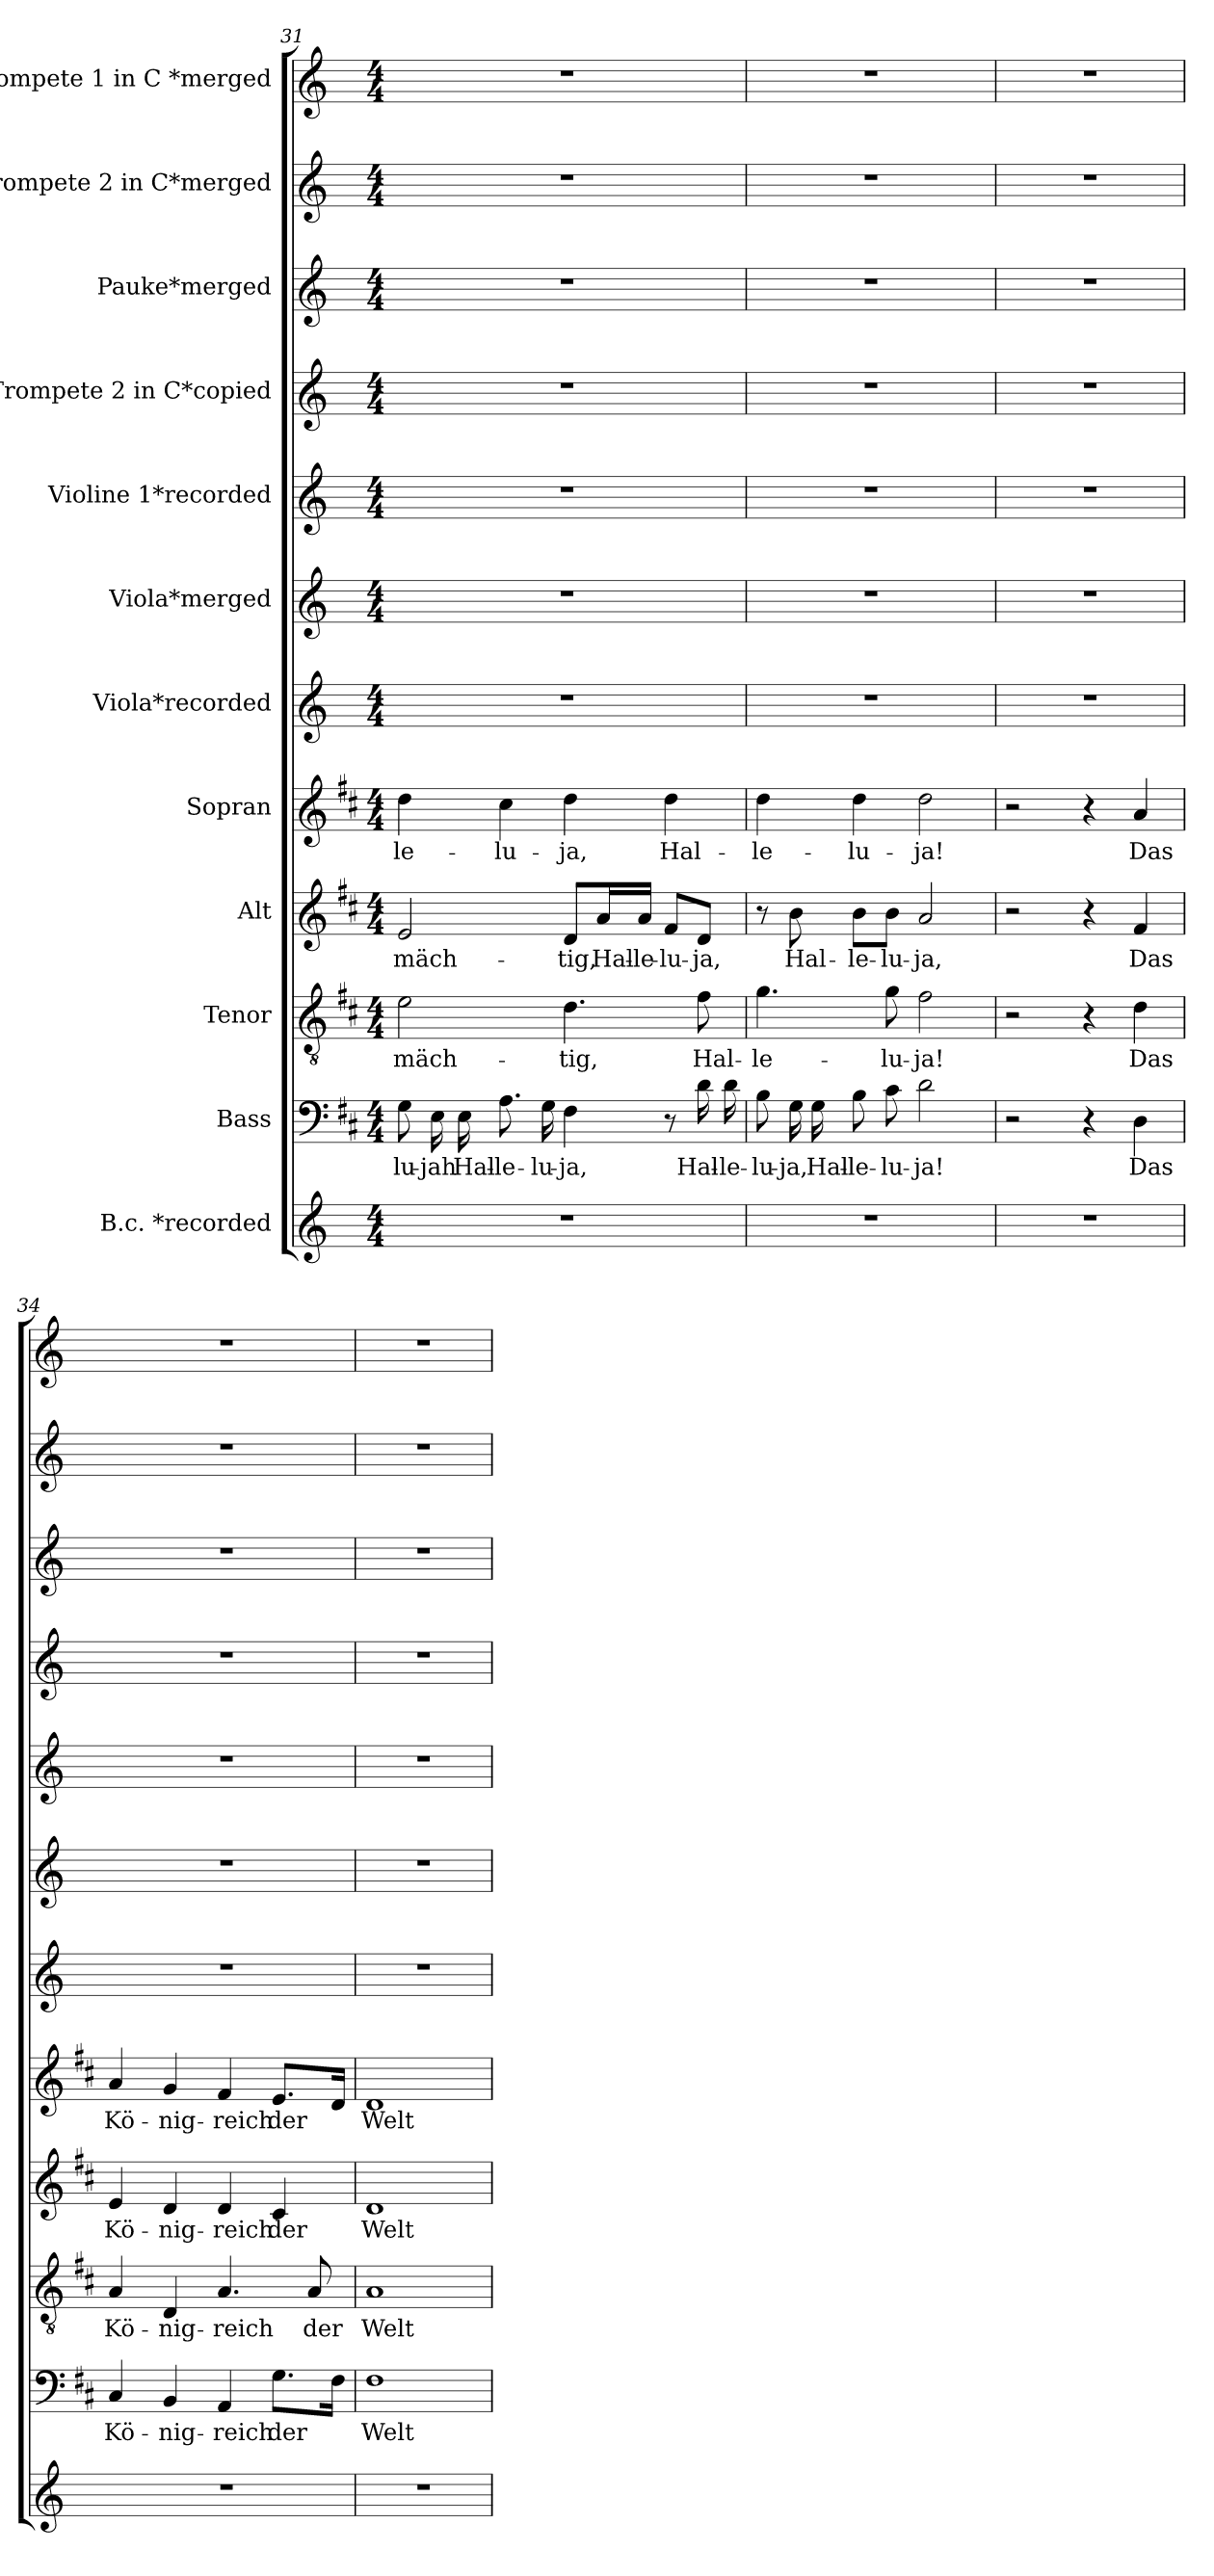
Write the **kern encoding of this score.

**kern	**kern	**text	**kern	**text	**kern	**text	**kern	**text	**kern	**kern	**kern	**kern	**kern	**kern	**kern
*part12	*part11	*part11	*part10	*part10	*part9	*part9	*part8	*part8	*part7	*part6	*part5	*part4	*part3	*part2	*part1
*staff12	*staff11	*staff11	*staff10	*staff10	*staff9	*staff9	*staff8	*staff8	*staff7	*staff6	*staff5	*staff4	*staff3	*staff2	*staff1
*I"B.c. *recorded	*I"Bass	*	*I"Tenor	*	*I"Alt	*	*I"Sopran	*	*I"Viola*recorded	*I"Viola*merged	*I"Violine 1*recorded	*I"Trompete 2 in C*copied	*I"Pauke*merged	*I"Trompete 2 in C*merged	*I"Trompete 1 in C *merged
!!LO:PB:g=z
*clefG2	*clefF4	*	*clefGv2	*	*clefG2	*	*clefG2	*	*clefG2	*clefG2	*clefG2	*clefG2	*clefG2	*clefG2	*clefG2
*k[]	*k[f#c#]	*	*k[f#c#]	*	*k[f#c#]	*	*k[f#c#]	*	*k[]	*k[]	*k[]	*k[]	*k[]	*k[]	*k[]
*C:	*D:	*	*D:	*	*D:	*	*D:	*	*C:	*C:	*C:	*C:	*C:	*C:	*C:
*M4/4	*M4/4	*	*M4/4	*	*M4/4	*	*M4/4	*	*M4/4	*M4/4	*M4/4	*M4/4	*M4/4	*M4/4	*M4/4
=31	=31	=31	=31	=31	=31	=31	=31	=31	=31	=31	=31	=31	=31	=31	=31
!	!	!LO:LY:b	!	!LO:LY:b	!	!LO:LY:b	!	!LO:LY:b	!	!	!	!	!	!	!
1r	8G\	-lu-	2e\	-mäch-	2e/	-mäch-	4dd\	-le-	1r	1r	1r	1r	1r	1r	1r
!	!	!LO:LY:b	!	!	!	!	!	!	!	!	!	!	!	!	!
.	16E\	-jah	.	.	.	.	.	.	.	.	.	.	.	.	.
!	!	!LO:LY:b	!	!	!	!	!	!	!	!	!	!	!	!	!
.	16E\	Hal-	.	.	.	.	.	.	.	.	.	.	.	.	.
!	!	!LO:LY:b	!	!	!	!	!	!LO:LY:b	!	!	!	!	!	!	!
.	8.A\	-le-	.	.	.	.	4cc#\	-lu-	.	.	.	.	.	.	.
!	!	!LO:LY:b	!	!	!	!	!	!	!	!	!	!	!	!	!
.	16G\	-lu-	.	.	.	.	.	.	.	.	.	.	.	.	.
!	!	!LO:LY:b	!	!LO:LY:b	!	!LO:LY:b	!	!LO:LY:b	!	!	!	!	!	!	!
.	4F#\	-ja,	4.d\	-tig,	8d/L	-tig,	4dd\	-ja,	.	.	.	.	.	.	.
!	!	!	!	!	!	!LO:LY:b	!	!	!	!	!	!	!	!	!
.	.	.	.	.	16a/L	Hal-	.	.	.	.	.	.	.	.	.
!	!	!	!	!	!	!LO:LY:b	!	!	!	!	!	!	!	!	!
.	.	.	.	.	16a/JJ	-le-	.	.	.	.	.	.	.	.	.
!	!	!	!	!	!	!LO:LY:b	!	!LO:LY:b	!	!	!	!	!	!	!
.	8r	.	.	.	8f#/L	-lu-	4dd\	Hal-	.	.	.	.	.	.	.
!	!	!LO:LY:b	!	!LO:LY:b	!	!LO:LY:b	!	!	!	!	!	!	!	!	!
.	16d\	Hal-	8f#\	Hal-	8d/J	-ja,	.	.	.	.	.	.	.	.	.
!	!	!LO:LY:b	!	!	!	!	!	!	!	!	!	!	!	!	!
.	16d\	-le-	.	.	.	.	.	.	.	.	.	.	.	.	.
=32	=32	=32	=32	=32	=32	=32	=32	=32	=32	=32	=32	=32	=32	=32	=32
!	!	!LO:LY:b	!	!LO:LY:b	!	!	!	!LO:LY:b	!	!	!	!	!	!	!
1r	8B\	-lu-	4.g\	-le-	8r	.	4dd\	-le-	1r	1r	1r	1r	1r	1r	1r
!	!	!LO:LY:b	!	!	!	!LO:LY:b	!	!	!	!	!	!	!	!	!
.	16G\	-ja,	.	.	8b\	Hal-	.	.	.	.	.	.	.	.	.
!	!	!LO:LY:b	!	!	!	!	!	!	!	!	!	!	!	!	!
.	16G\	Hal-	.	.	.	.	.	.	.	.	.	.	.	.	.
!	!	!LO:LY:b	!	!	!	!LO:LY:b	!	!LO:LY:b	!	!	!	!	!	!	!
.	8B\	-le-	.	.	8b\L	-le-	4dd\	-lu-	.	.	.	.	.	.	.
!	!	!LO:LY:b	!	!LO:LY:b	!	!LO:LY:b	!	!	!	!	!	!	!	!	!
.	8c#\	-lu-	8g\	-lu-	8b\J	-lu-	.	.	.	.	.	.	.	.	.
!	!	!LO:LY:b	!	!LO:LY:b	!	!LO:LY:b	!	!LO:LY:b	!	!	!	!	!	!	!
.	2d\	-ja!	2f#\	-ja!	2a/	-ja,	2dd\	-ja!	.	.	.	.	.	.	.
=33	=33	=33	=33	=33	=33	=33	=33	=33	=33	=33	=33	=33	=33	=33	=33
1r	2r	.	2r	.	2r	.	2r	.	1r	1r	1r	1r	1r	1r	1r
.	4r	.	4r	.	4r	.	4r	.	.	.	.	.	.	.	.
!	!	!LO:LY:b	!	!LO:LY:b	!	!LO:LY:b	!	!LO:LY:b	!	!	!	!	!	!	!
.	4D\	Das	4d\	Das	4f#/	Das	4a/	Das	.	.	.	.	.	.	.
!!LO:LB:g=z
=34	=34	=34	=34	=34	=34	=34	=34	=34	=34	=34	=34	=34	=34	=34	=34
!	!	!LO:LY:b	!	!LO:LY:b	!	!LO:LY:b	!	!LO:LY:b	!	!	!	!	!	!	!
1r	4C#/	Kö-	4A/	Kö-	4e/	Kö-	4a/	Kö-	1r	1r	1r	1r	1r	1r	1r
!	!	!LO:LY:b	!	!LO:LY:b	!	!LO:LY:b	!	!LO:LY:b	!	!	!	!	!	!	!
.	4BB/	-nig-	4D/	-nig-	4d/	-nig-	4g/	-nig-	.	.	.	.	.	.	.
!	!	!LO:LY:b	!	!LO:LY:b	!	!LO:LY:b	!	!LO:LY:b	!	!	!	!	!	!	!
.	4AA/	-reich	4.A/	-reich	4d/	-reich	4f#/	-reich	.	.	.	.	.	.	.
!	!	!LO:LY:b	!	!	!	!LO:LY:b	!	!LO:LY:b	!	!	!	!	!	!	!
.	8.G\L	der	.	.	4c#/	der	8.e/L	der	.	.	.	.	.	.	.
!	!	!	!	!LO:LY:b	!	!	!	!	!	!	!	!	!	!	!
.	.	.	8A/	der	.	.	.	.	.	.	.	.	.	.	.
.	16F#\Jk	.	.	.	.	.	16d/Jk	.	.	.	.	.	.	.	.
=35	=35	=35	=35	=35	=35	=35	=35	=35	=35	=35	=35	=35	=35	=35	=35
!	!	!LO:LY:b	!	!LO:LY:b	!	!LO:LY:b	!	!LO:LY:b	!	!	!	!	!	!	!
1r	1F#	Welt	1A	Welt	1d	Welt	1d	Welt	1r	1r	1r	1r	1r	1r	1r
=	=	=	=	=	=	=	=	=	=	=	=	=	=	=	=
*-	*-	*-	*-	*-	*-	*-	*-	*-	*-	*-	*-	*-	*-	*-	*-
